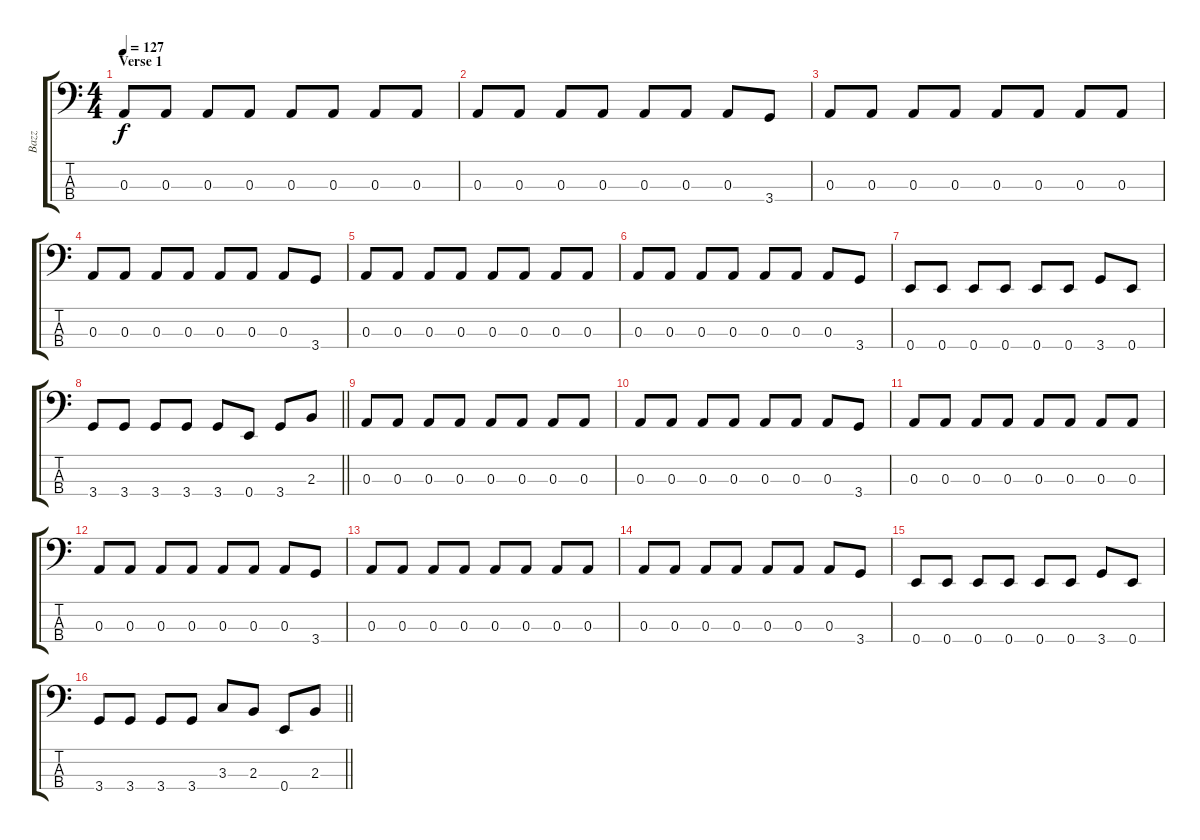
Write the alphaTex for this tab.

\track ("Bazz" "Bazz") {instrument electricbasspick}
\staff {score tabs}
\tuning (G2 D2 A1 E1) {hide}
\ts (4 4)
\section ("" "Verse 1")
\tempo 127
\clef f4
\ks c
0.3.8{dy f} 0.3.8 0.3.8 0.3.8 0.3.8 0.3.8 0.3.8 0.3.8 |
0.3.8 0.3.8 0.3.8 0.3.8 0.3.8 0.3.8 0.3.8 3.4.8 |
0.3.8 0.3.8 0.3.8 0.3.8 0.3.8 0.3.8 0.3.8 0.3.8 |
0.3.8 0.3.8 0.3.8 0.3.8 0.3.8 0.3.8 0.3.8 3.4.8 |
0.3.8 0.3.8 0.3.8 0.3.8 0.3.8 0.3.8 0.3.8 0.3.8 |
0.3.8 0.3.8 0.3.8 0.3.8 0.3.8 0.3.8 0.3.8 3.4.8 |
0.4.8 0.4.8 0.4.8 0.4.8 0.4.8 0.4.8 3.4.8 0.4.8 |
\barLineRight lightlight
3.4.8 3.4.8 3.4.8 3.4.8 3.4.8 0.4.8 3.4.8 2.3.8 |
0.3.8 0.3.8 0.3.8 0.3.8 0.3.8 0.3.8 0.3.8 0.3.8 |
0.3.8 0.3.8 0.3.8 0.3.8 0.3.8 0.3.8 0.3.8 3.4.8 |
0.3.8 0.3.8 0.3.8 0.3.8 0.3.8 0.3.8 0.3.8 0.3.8 |
0.3.8 0.3.8 0.3.8 0.3.8 0.3.8 0.3.8 0.3.8 3.4.8 |
0.3.8 0.3.8 0.3.8 0.3.8 0.3.8 0.3.8 0.3.8 0.3.8 |
0.3.8 0.3.8 0.3.8 0.3.8 0.3.8 0.3.8 0.3.8 3.4.8 |
0.4.8 0.4.8 0.4.8 0.4.8 0.4.8 0.4.8 3.4.8 0.4.8 |
\barLineRight lightlight
3.4.8 3.4.8 3.4.8 3.4.8 3.3.8 2.3.8 0.4.8 2.3.8
